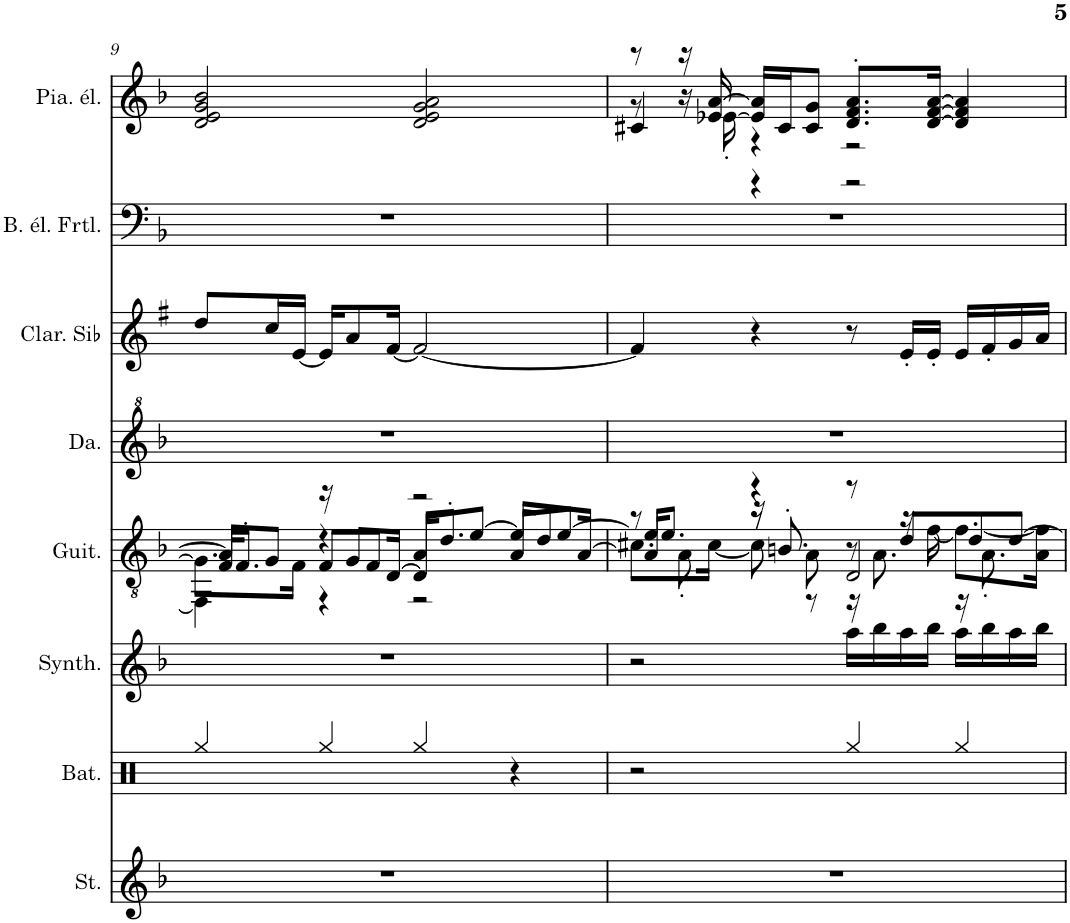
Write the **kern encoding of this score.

**kern	**kern	**kern	**kern	**kern	**kern	**kern	**kern
*part8	*part7	*part6	*part5	*part4	*part3	*part2	*part1
*staff8	*staff7	*staff6	*staff5	*staff4	*staff3	*staff2	*staff1
*I"Cordes	*I"Batterie	*I"Synthétiseur de dents de scie	*I"Guitare acoustique	*I"Danso	*I"Clarinette en Sib	*I"Basse électrique fretless	*I"Piano électrique
*	*I'Bat.	*I'Synth.	*I'Guit.	*I'Da.	*I'Clar. Sib	*I'B. él. Frtl.	*I'Pia. él.
!!LO:PB:g=z
*clefG2	*clefX	*clefG2	*clefGv2	*clefG^2	*clefG2	*clefF4	*clefG2
*	*	*	*	*	*Trd1c2	*Trd7c12	*
*k[b-]	*k[]	*k[b-]	*k[b-]	*k[b-]	*k[f#]	*k[b-]	*k[b-]
*M4/4	*M4/4	*M4/4	*M4/4	*M4/4	*M4/4	*M4/4	*M4/4
=9	=9	=9	=9	=9	=9	=9	=9
*	*	*	*^	*	*	*	*
*	*	*	*	*^	*	*	*	*
*	*	*	*	*	*^	*	*	*	*
1r	4Rgg/	1r	8A/L]	8.G'\L	16F/KL]	4FF\]	1r	8dd/L	1r	2d/ 2e/ 2g/ 2b-/
.	.	.	.	.	8.F'/J	.	.	.	.	.
.	.	.	8G/J	.	.	.	.	16cc/L	.	.
.	.	.	.	16F\Jk	.	.	.	[16e/JJ	.	.
.	4Rgg/	.	16r	4r	8F/L	4r	.	16e/KL]	.	.
.	.	.	8G/L	.	.	.	.	8a/	.	.
.	.	.	.	.	8F/J	.	.	.	.	.
.	.	.	[16D/Jk	.	.	.	.	[16f#/Jk	.	.
.	4Rgg/	.	16D/KL]	2r	8A/L	2r	.	2f#/_	.	2d/ 2e/ 2g/ 2a/
.	.	.	8.d'/J	.	.	.	.	.	.	.
.	.	.	.	.	[8e/J	.	.	.	.	.
.	4r	.	8A/L	.	16e/KL]	.	.	.	.	.
.	.	.	.	.	8d/	.	.	.	.	.
.	.	.	[8e/J	.	.	.	.	.	.	.
.	.	.	.	.	[16A/Jk	.	.	.	.	.
=10	=10	=10	=10	=10	=10	=10	=10	=10	=10	=10
*	*	*	*	*	*	*	*	*	*	*^
*	*	*	*	*	*	*	*	*	*	*	*^
1r	2r	2r	4e/]	8r	16A/KL]	8.c#X\L	1r	4f#/]	1r	8r	8r	4c#X/
.	.	.	.	.	8.e/J	.	.	.	.	.	.	.
.	.	.	.	8A'\	.	.	.	.	.	16r	16r	.
.	.	.	.	.	.	[16c#\Jk	.	.	.	[16e/ [16a/	16e-X'\	.
.	.	.	4r	8r	16r	8c#\]	.	4r	.	16e/] 16a/]LL	4r	4r
.	.	.	.	.	8.Bn'/	.	.	.	.	16c#/J	.	.
.	.	.	.	8A\	.	8r	.	.	.	8c#/ 8g/J	.	.
.	4Rgg/	16aa\LL	8r	8r	2D/	16r	.	8r	.	8.d/' 8.f/' 8.a/'L	2r	2r
.	.	16bb-\	.	.	.	8.A\	.	.	.	.	.	.
.	.	16aa\	8d/L	16r	.	.	.	16e'/LL	.	.	.	.
.	.	16bb-\JJ	.	[16f\	.	.	.	16e'/JJ	.	[16d/ [16f/ [16a/Jk	.	.
.	4Rgg/	16aa\LL	8d/	8.f\L_	.	16r	.	16e/LL	.	4d/] 4f/] 4a/]	.	.
.	.	16bb-\	.	.	.	8.A'\	.	16f#'/	.	.	.	.
.	.	16aa\	[8d/J	.	.	.	.	16g/	.	.	.	.
.	.	16bb-\JJ	.	16A\ 16f\]Jk	.	.	.	16a/JJ	.	.	.	.
*	*	*	*v	*v	*v	*v	*	*	*	*v	*v	*v
=	=	=	=	=	=	=	=
*-	*-	*-	*-	*-	*-	*-	*-
